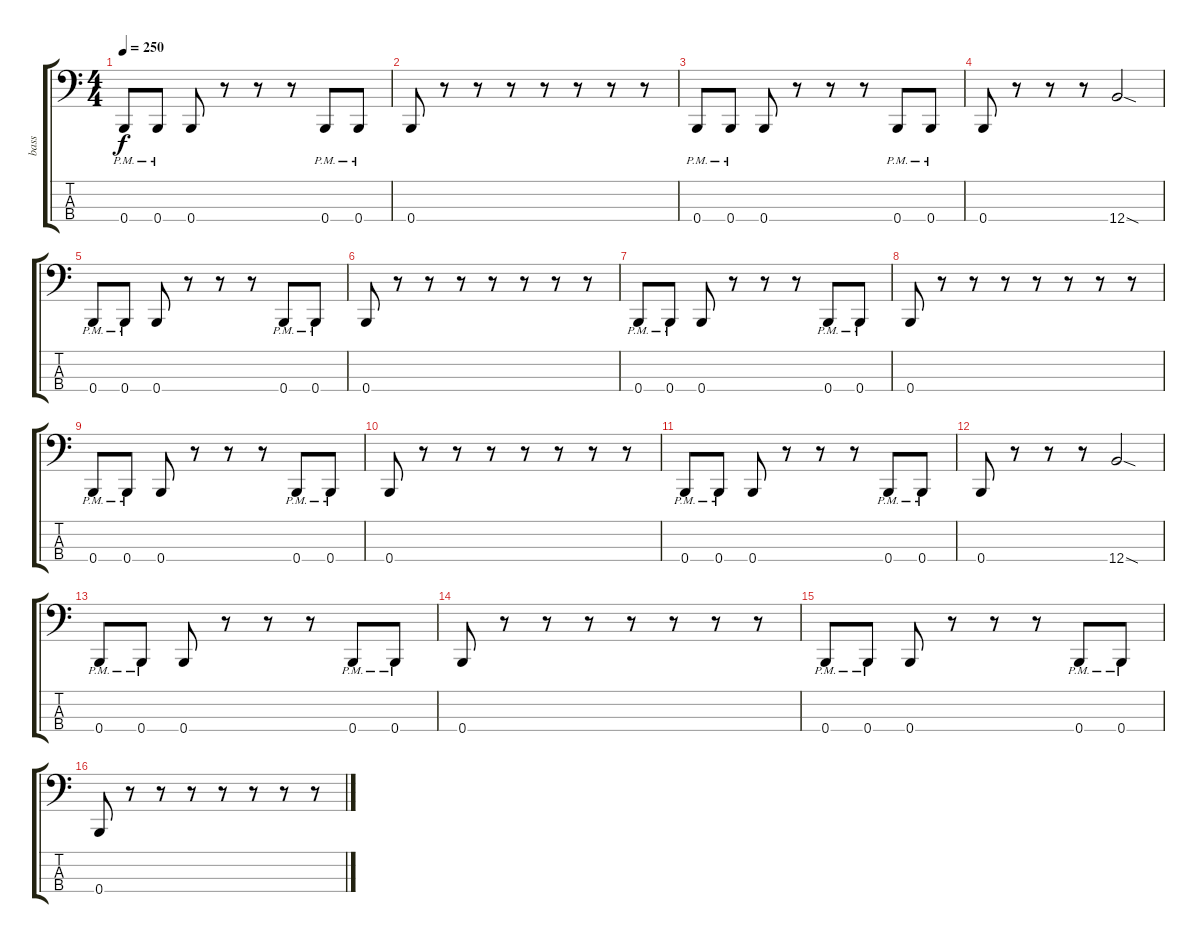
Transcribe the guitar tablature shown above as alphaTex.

\track ("bass" "bass") {instrument electricbasspick}
\staff {score tabs}
\tuning (E2 B1 Gb1 B0) {hide}
\ts (4 4)
\tempo 250
\clef f4
\ks c
0.4{pm}.8{dy f} 0.4{pm}.8 0.4.8 r.8 r.8 r.8 0.4{pm}.8 0.4{pm}.8 |
0.4.8 r.8 r.8 r.8 r.8 r.8 r.8 r.8 |
0.4{pm}.8 0.4{pm}.8 0.4.8 r.8 r.8 r.8 0.4{pm}.8 0.4{pm}.8 |
0.4.8 r.8 r.8 r.8 12.4{sod}.2 |
0.4{pm}.8 0.4{pm}.8 0.4.8 r.8 r.8 r.8 0.4{pm}.8 0.4{pm}.8 |
0.4.8 r.8 r.8 r.8 r.8 r.8 r.8 r.8 |
0.4{pm}.8 0.4{pm}.8 0.4.8 r.8 r.8 r.8 0.4{pm}.8 0.4{pm}.8 |
0.4.8 r.8 r.8 r.8 r.8 r.8 r.8 r.8 |
0.4{pm}.8 0.4{pm}.8 0.4.8 r.8 r.8 r.8 0.4{pm}.8 0.4{pm}.8 |
0.4.8 r.8 r.8 r.8 r.8 r.8 r.8 r.8 |
0.4{pm}.8 0.4{pm}.8 0.4.8 r.8 r.8 r.8 0.4{pm}.8 0.4{pm}.8 |
0.4.8 r.8 r.8 r.8 12.4{sod}.2 |
0.4{pm}.8 0.4{pm}.8 0.4.8 r.8 r.8 r.8 0.4{pm}.8 0.4{pm}.8 |
0.4.8 r.8 r.8 r.8 r.8 r.8 r.8 r.8 |
0.4{pm}.8 0.4{pm}.8 0.4.8 r.8 r.8 r.8 0.4{pm}.8 0.4{pm}.8 |
0.4.8 r.8 r.8 r.8 r.8 r.8 r.8 r.8
